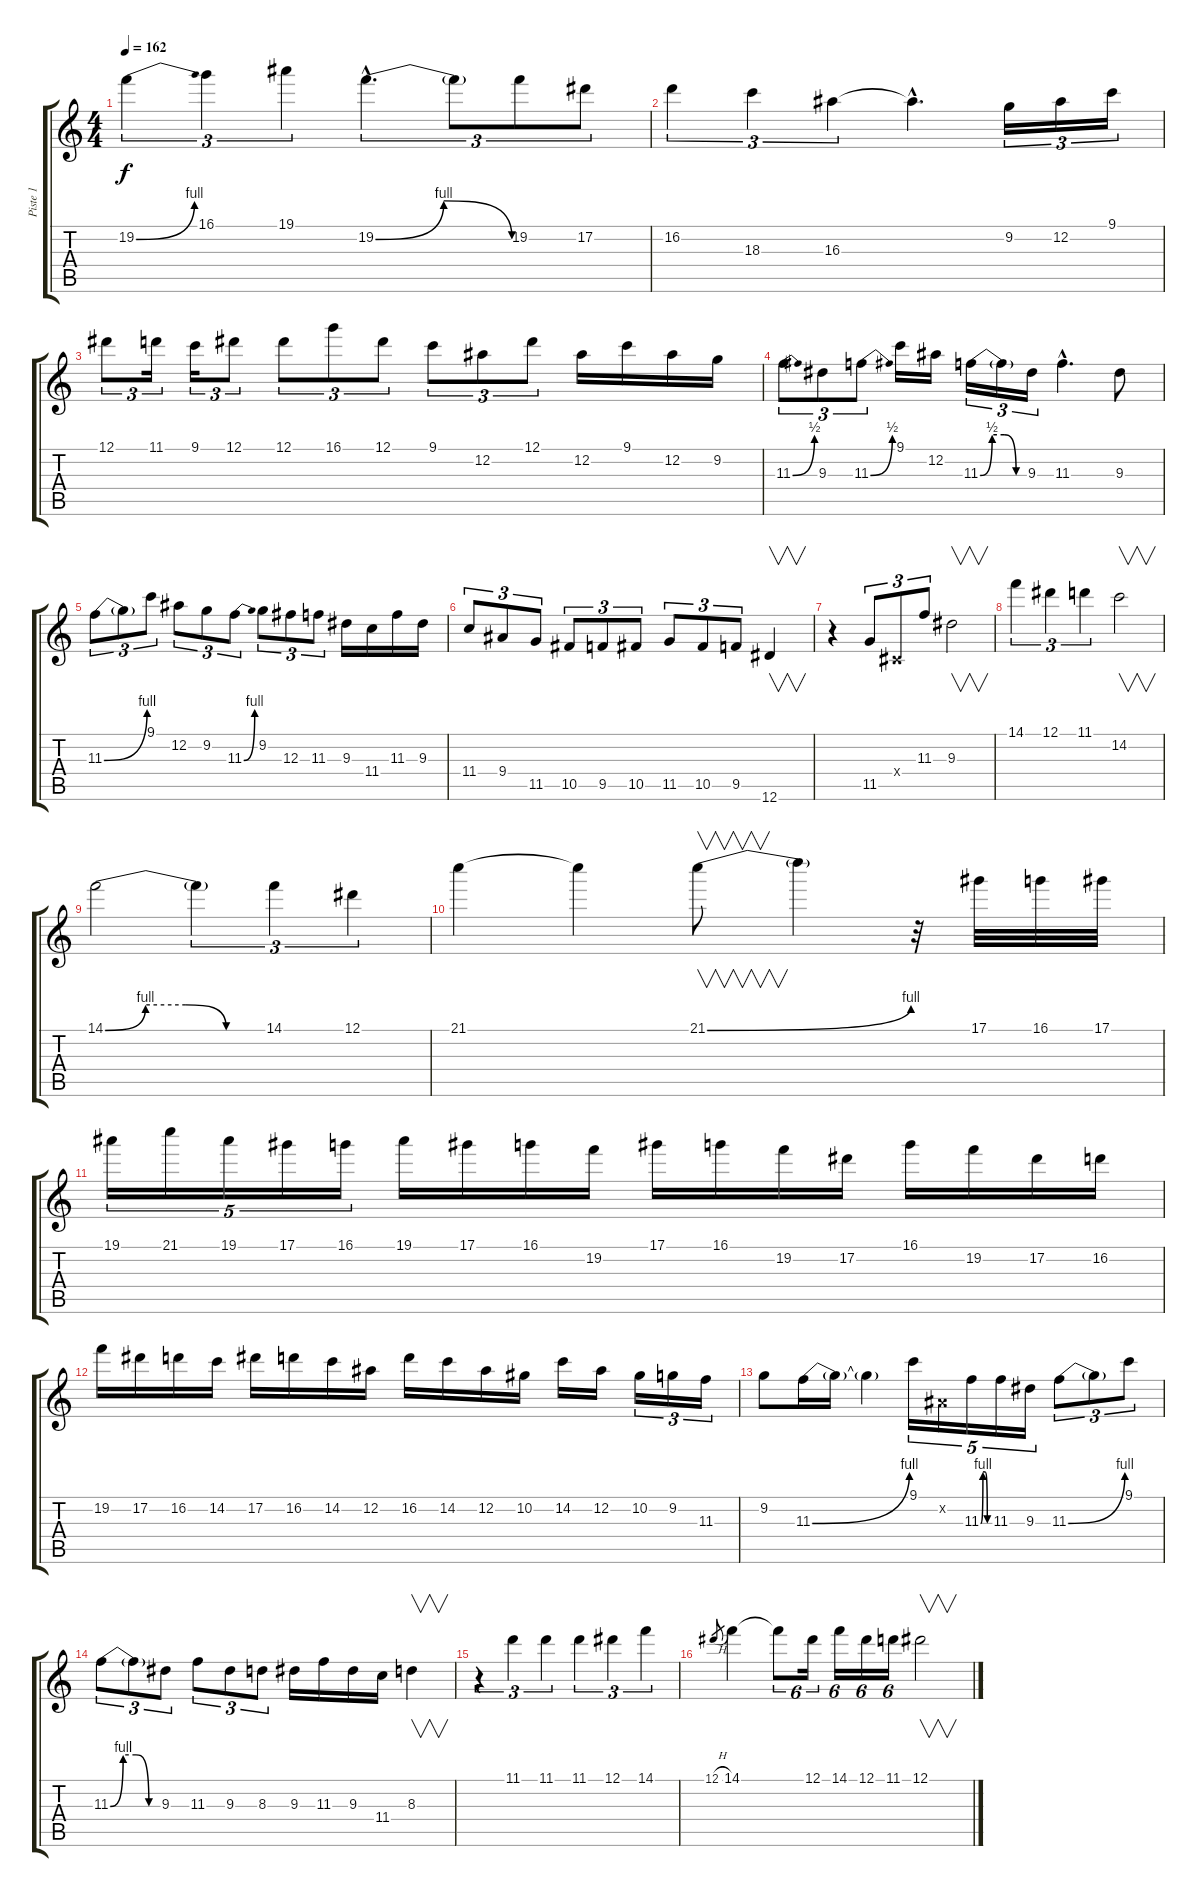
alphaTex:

\track ("Piste 1" "Piste 1") {instrument distortionguitar}
\staff {score tabs}
\tuning (Eb4 Bb3 Gb3 Db3 Ab2 Eb2) {hide}
\ts (4 4)
\tempo 162
\clef g2
\ks c
19.2{be (bend 0 0 60 4)}.4{tu (3 2) dy f} 16.1.4{tu (3 2)} 19.1.4{tu (3 2)} 19.2{be (bendrelease 0 0 15 4 30 4 60 0) hac}.4{d tu (3 2)} 19.2{t}.8{tu (3 2)} 19.2.8{tu (3 2)} 17.2.8{tu (3 2)} |
16.2.4{tu (3 2)} 18.3.4{tu (3 2)} 16.3.4{tu (3 2)} 16.3{hac t}.4{d} 9.2.16{tu (3 2)} 12.2.16{tu (3 2)} 9.1.16{tu (3 2)} |
12.1.8{tu (3 2)} 11.1.16{tu (3 2)} 9.1.16{tu (3 2)} 12.1.8{tu (3 2)} 12.1.8{tu (3 2)} 16.1.8{tu (3 2)} 12.1.8{tu (3 2)} 9.1.8{tu (3 2)} 12.2.8{tu (3 2)} 12.1.8{tu (3 2)} 12.2.16 9.1.16 12.2.16 9.2.16 |
11.3{be (bend 0 0 60 2)}.8{tu (3 2)} 9.3.8{tu (3 2)} 11.3{be (bend 0 0 60 2)}.8{tu (3 2)} 9.1.16 12.2.16 11.3{be (custom 0 0 15 2 30 2 45 0 60 0)}.16{tu (3 2)} 11.3{t}.16{tu (3 2)} 9.3.16{tu (3 2)} 11.3{hac}.4{d} 9.3.8 |
11.3{be (bend 0 0 60 4)}.8{tu (3 2)} 11.3{t}.8{tu (3 2)} 9.1.8{tu (3 2)} 12.2.8{tu (3 2)} 9.2.8{tu (3 2)} 11.3{be (bend 0 0 60 4)}.8{tu (3 2)} 9.2.8{tu (3 2)} 12.3.8{tu (3 2)} 11.3.8{tu (3 2)} 9.3.16 11.4.16 11.3.16 9.3.16 |
11.4.8{tu (3 2)} 9.4.8{tu (3 2)} 11.5.8{tu (3 2)} 10.5.8{tu (3 2)} 9.5.8{tu (3 2)} 10.5.8{tu (3 2)} 11.5.8{tu (3 2)} 10.5.8{tu (3 2)} 9.5.8{tu (3 2)} 12.6.4{v} |
r.4 11.5.8{tu (3 2)} 0.4{x}.8{tu (3 2)} 11.3.8{tu (3 2)} 9.3.2{v} |
14.1.4{tu (3 2)} 12.1.4{tu (3 2)} 11.1.4{tu (3 2)} 14.2.2{v} |
14.1{be (custom 0 0 15 4 30 4 45 0 60 0)}.2 14.1{t}.4{tu (3 2)} 14.1.4{tu (3 2)} 12.1.4{tu (3 2)} |
21.1.4 21.1{t}.4 21.1{be (bend 0 0 60 4)}.8{v} 21.1{t}.4 r.32 17.1.32 16.1.32 17.1.32 |
19.1.16{tu (5 4)} 21.1.16{tu (5 4)} 19.1.16{tu (5 4)} 17.1.16{tu (5 4)} 16.1.16{tu (5 4)} 19.1.16 17.1.16 16.1.16 19.2.16 17.1.16 16.1.16 19.2.16 17.2.16 16.1.16 19.2.16 17.2.16 16.2.16 |
19.2.16 17.2.16 16.2.16 14.2.16 17.2.16 16.2.16 14.2.16 12.2.16 16.2.16 14.2.16 12.2.16 10.2.16 14.2.16 12.2.16 10.2.16{tu (3 2)} 9.2.16{tu (3 2)} 11.3.16{tu (3 2)} |
9.2.8 11.3{be (bend 0 0 60 4)}.16 11.3{t}.16 11.3{t}.4 9.1.16{tu (5 4)} 0.2{x}.16{tu (5 4)} 11.3{be (custom 0 0 15 4 30 4 45 0 60 0)}.16{tu (5 4)} 11.3.16{tu (5 4)} 9.3.16{tu (5 4)} 11.3{be (bend 0 0 60 4)}.8{tu (3 2)} 11.3{t}.8{tu (3 2)} 9.1.8{tu (3 2)} |
11.3{be (custom 0 0 15 4 30 4 45 0 60 0)}.8{tu (3 2)} 11.3{t}.8{tu (3 2)} 9.3.8{tu (3 2)} 11.3.8{tu (3 2)} 9.3.8{tu (3 2)} 8.3.8{tu (3 2)} 9.3.16 11.3.16 9.3.16 11.4.16 8.3.4{v} |
r.4{tu (3 2)} 11.1.4{tu (3 2)} 11.1.4{tu (3 2)} 11.1.4{tu (3 2)} 12.1.4{tu (3 2)} 14.1.4{tu (3 2)} |
12.1{h}.8{gr} 14.1.4 14.1{t}.8{tu (6 4)} 12.1.16{tu (6 4)} 14.1.16{tu (6 4)} 12.1.16{tu (6 4)} 11.1.16{tu (6 4)} 12.1.2{v}
